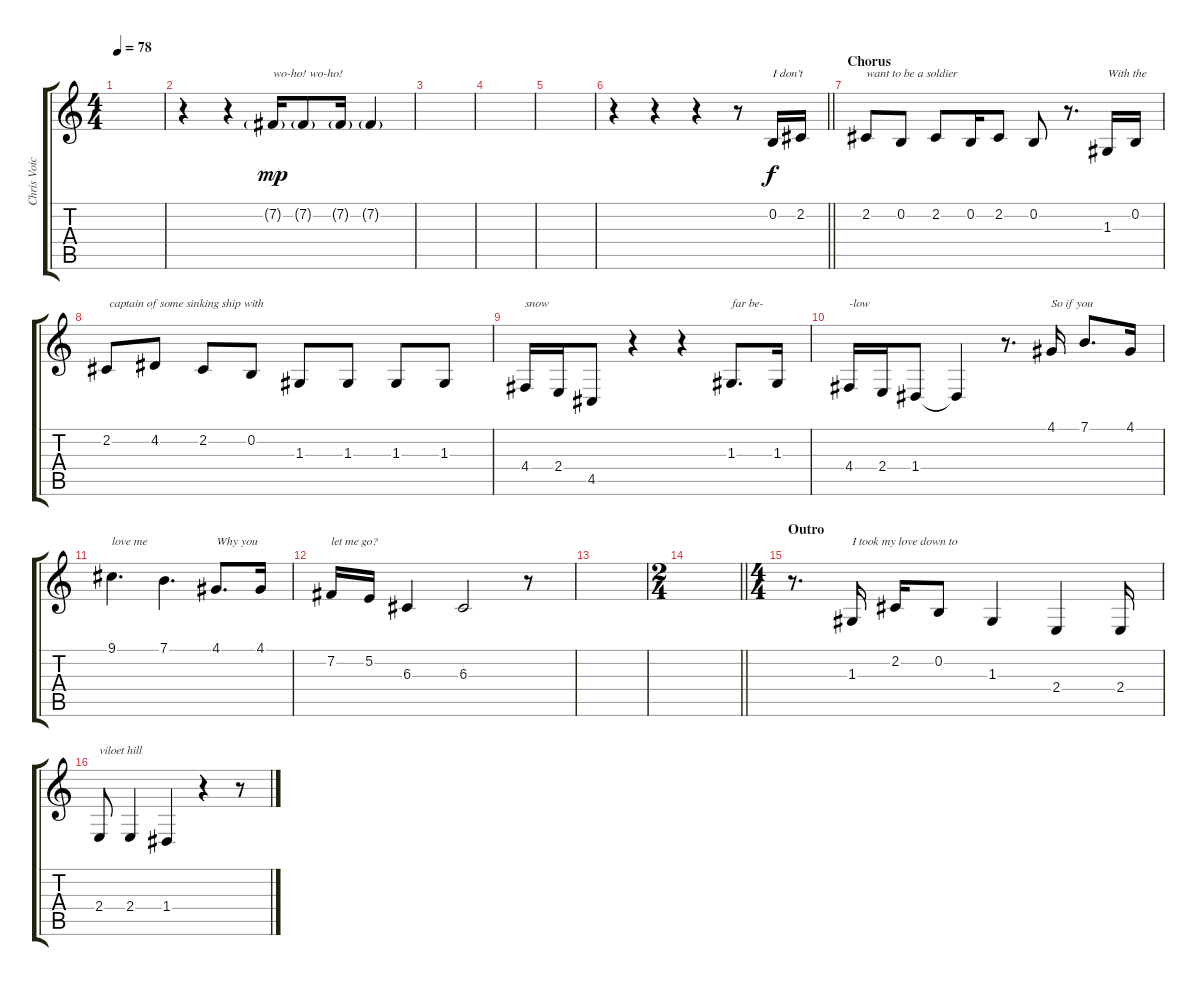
\track ("Chris Voice" "Chris Voic") {instrument flute}
\staff {score tabs}
\tuning (E4 B3 G3 D3 A2 E2) {hide}
\ts (4 4)
\tempo 78
\clef g2
\ks c
|
r.4 r.4 7.2{g}.16{txt "wo-ho! wo-ho!" dy mp} 7.2{g}.8 7.2{g}.16 7.2{g}.4 |
|
|
|
\barLineRight lightlight
r.4 r.4 r.4 r.8 0.2.16{txt "I don’t" dy f} 2.2.16 |
\section ("" "Chorus")
2.2.8{txt "want to be a soldier"} 0.2.8 2.2.8 0.2.16 2.2.8 0.2.8 r.8{d} 1.3.16{txt "With the"} 0.2.16 |
2.2.8{txt " captain of some sinking ship with"} 4.2.8 2.2.8 0.2.8 1.3.8 1.3.8 1.3.8 1.3.8 |
4.4.16{txt "snow"} 2.4.16 4.5.8 r.4 r.4 1.3.8{d txt "far be-"} 1.3.16 |
4.4.16{txt "-low"} 2.4.16 1.4.8 1.4{t}.4 r.8{d} 4.1.16{txt "So if you"} 7.1.8{d} 4.1.16 |
9.1.4{d txt "love me"} 7.1.4{d} 4.1.8{d txt "Why you"} 4.1.16 |
7.2.16{txt "let me go?"} 5.2.16 6.3.4 6.3.2 r.8 |
|
\ts (2 4)
\barLineRight lightlight
|
\ts (4 4)
\section ("" "Outro")
r.8{d} 1.3.16{txt "I took my love down to"} 2.2.16 0.2.8 1.3.4 2.4.4 2.4.16 |
2.4.8{txt "viloet hill"} 2.4.4 1.4.4 r.4 r.8
